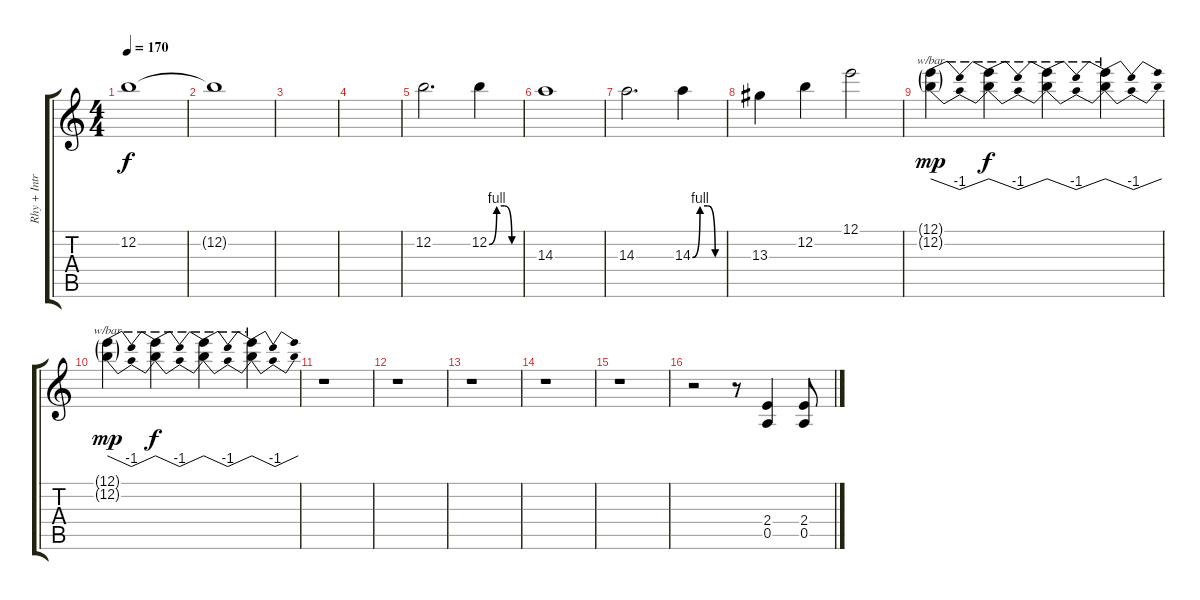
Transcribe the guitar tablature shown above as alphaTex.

\track ("Rhy + Intro" "Rhy + Intr") {instrument distortionguitar}
\staff {score tabs}
\tuning (E4 B3 G3 D3 A2 E2) {hide}
\ts (4 4)
\tempo 170
\clef g2
\ks c
12.2.1{dy f instrument distortionguitar} |
12.2{t}.1 |
|
|
12.2.2{d} 12.2{be (custom 0 0 15 4 30 4 45 0 60 0)}.4 |
14.3.1 |
14.3.2{d} 14.3{be (custom 0 0 15 4 30 4 45 0 60 0)}.4 |
13.3.4 12.2.4 12.1.2 |
(12.1{g} 12.2{g}).4{tbe (dip default 0 0 30 -4 60 0) dy mp} (12.1{t} 12.2{t}).4{tbe (dip default 0 0 30 -4 60 0) dy f} (12.1{t} 12.2{t}).4{tbe (dip default 0 0 30 -4 60 0)} (12.1{t} 12.2{t}).4{tbe (dip default 0 0 30 -4 60 0)} |
(12.1{g} 12.2{g}).4{tbe (dip default 0 0 30 -4 60 0) dy mp} (12.1{t} 12.2{t}).4{tbe (dip default 0 0 30 -4 60 0) dy f} (12.1{t} 12.2{t}).4{tbe (dip default 0 0 30 -4 60 0)} (12.1{t} 12.2{t}).4{tbe (dip default 0 0 30 -4 60 0)} |
r.1 |
r.1 |
r.1 |
r.1 |
r.1 |
r.2 r.8 (2.4 0.5).4 (2.4 0.5).8
